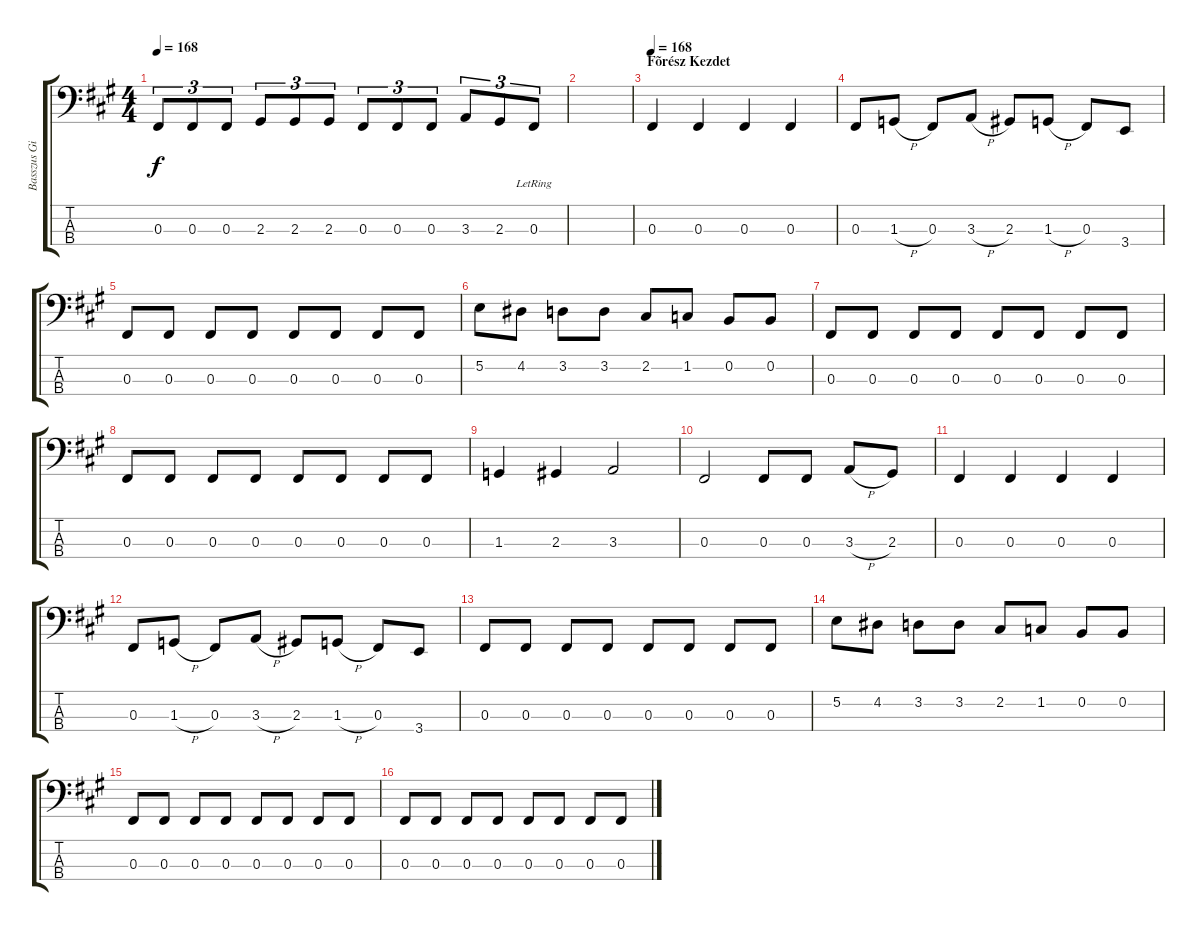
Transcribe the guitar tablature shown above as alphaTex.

\track ("Basszus Gitár" "Basszus Gi") {instrument electricbassfinger}
\staff {score tabs}
\tuning (E2 B1 Gb1 Db1) {hide}
\ts (4 4)
\tempo 168
\clef f4
\ks f#minor
0.3.8{tu (3 2) dy f} 0.3.8{tu (3 2)} 0.3.8{tu (3 2)} 2.3.8{tu (3 2)} 2.3.8{tu (3 2)} 2.3.8{tu (3 2)} 0.3.8{tu (3 2)} 0.3.8{tu (3 2)} 0.3.8{tu (3 2)} 3.3.8{tu (3 2)} 2.3.8{tu (3 2)} 0.3{lr}.8{tu (3 2)} |
|
\section ("" "Fõrész Kezdet")
\tempo 168
0.3.4 0.3.4 0.3.4 0.3.4 |
0.3.8 1.3{h}.8 0.3.8 3.3{h}.8 2.3.8 1.3{h}.8 0.3.8 3.4.8 |
0.3.8 0.3.8 0.3.8 0.3.8 0.3.8 0.3.8 0.3.8 0.3.8 |
5.2.8 4.2.8 3.2.8 3.2.8 2.2.8 1.2.8 0.2.8 0.2.8 |
0.3.8 0.3.8 0.3.8 0.3.8 0.3.8 0.3.8 0.3.8 0.3.8 |
0.3.8 0.3.8 0.3.8 0.3.8 0.3.8 0.3.8 0.3.8 0.3.8 |
1.3.4 2.3.4 3.3.2 |
0.3.2 0.3.8 0.3.8 3.3{h}.8 2.3.8 |
0.3.4 0.3.4 0.3.4 0.3.4 |
0.3.8 1.3{h}.8 0.3.8 3.3{h}.8 2.3.8 1.3{h}.8 0.3.8 3.4.8 |
0.3.8 0.3.8 0.3.8 0.3.8 0.3.8 0.3.8 0.3.8 0.3.8 |
5.2.8 4.2.8 3.2.8 3.2.8 2.2.8 1.2.8 0.2.8 0.2.8 |
0.3.8 0.3.8 0.3.8 0.3.8 0.3.8 0.3.8 0.3.8 0.3.8 |
0.3.8 0.3.8 0.3.8 0.3.8 0.3.8 0.3.8 0.3.8 0.3.8
